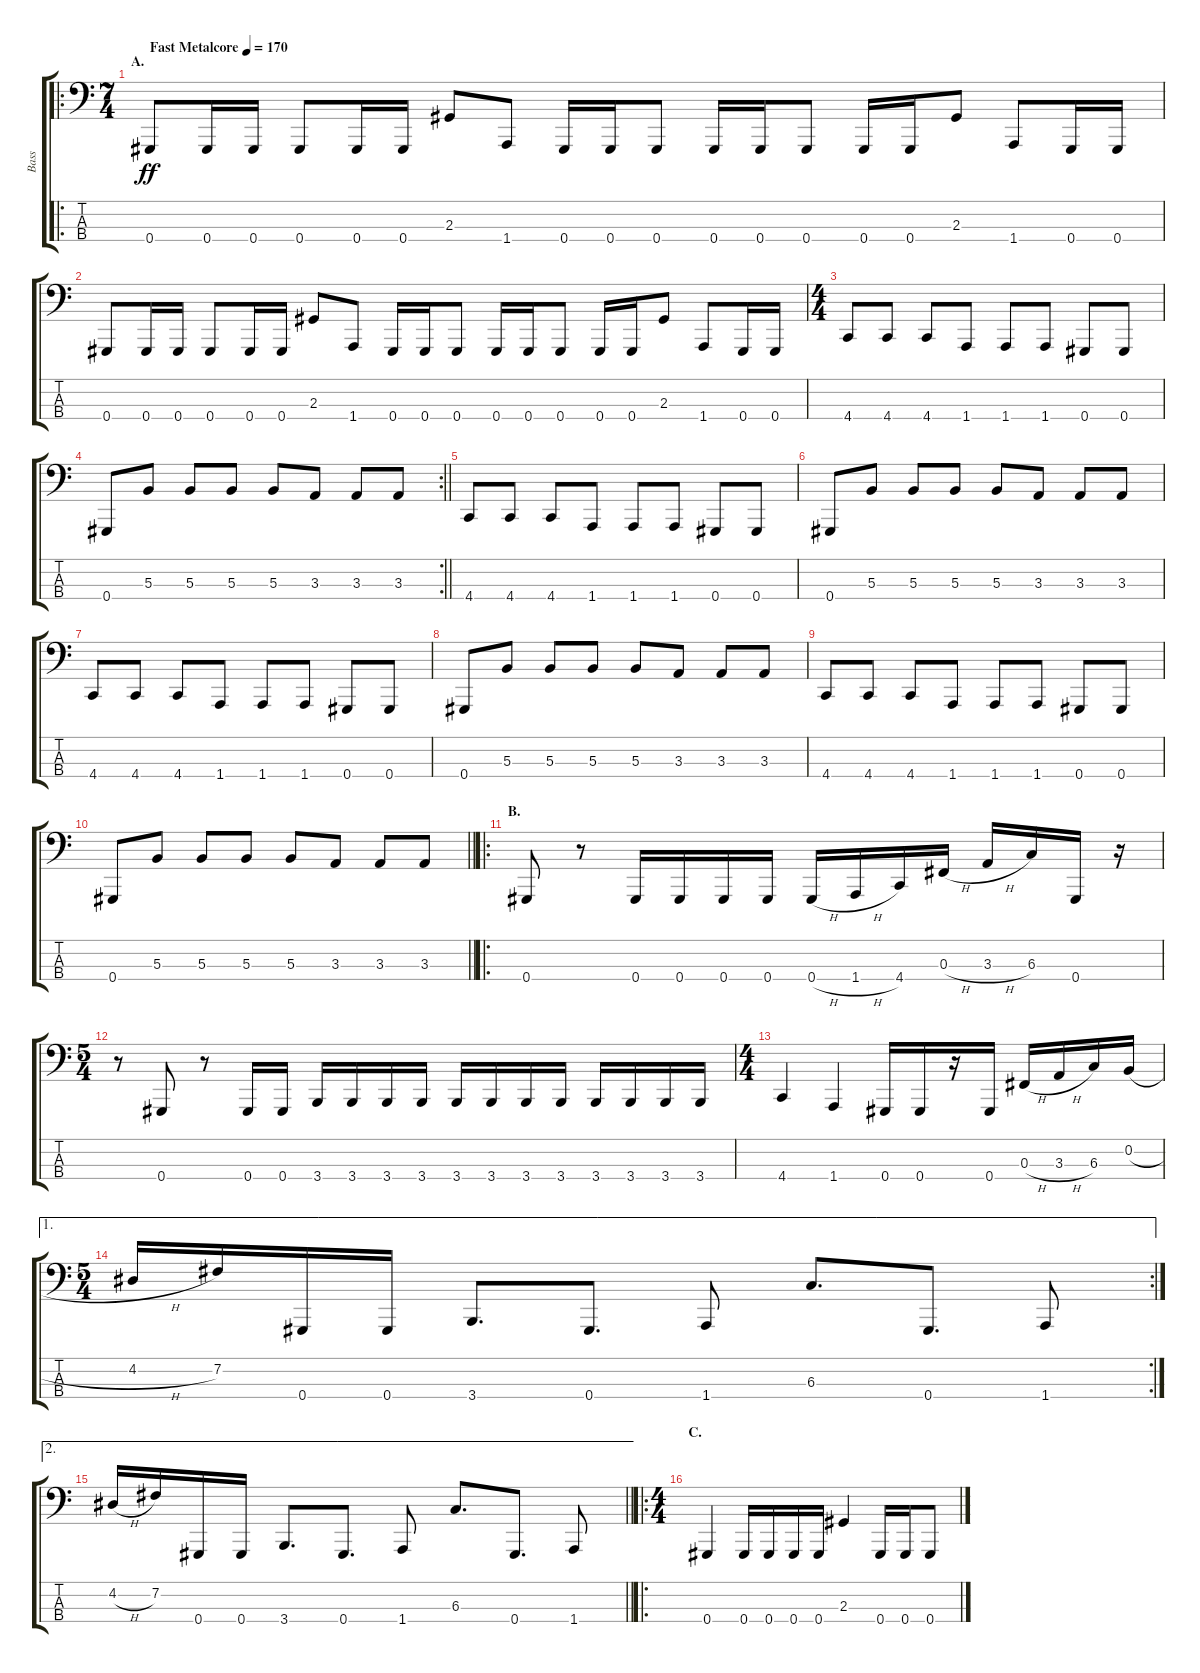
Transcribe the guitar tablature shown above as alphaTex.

\track ("Bass" "Bass") {instrument electricbasspick}
\staff {score tabs}
\tuning (E2 B1 Gb1 Ab0) {hide}
\ro
\ts (7 4)
\section ("" "A.")
\tempo (170 "Fast Metalcore")
\clef f4
\ks c
0.4.8{dy ff instrument electricbasspick} 0.4.16 0.4.16 0.4.8 0.4.16 0.4.16 2.3.8 1.4.8 0.4.16 0.4.16 0.4.8 0.4.16 0.4.16 0.4.8 0.4.16 0.4.16 2.3.8 1.4.8 0.4.16 0.4.16 |
0.4.8 0.4.16 0.4.16 0.4.8 0.4.16 0.4.16 2.3.8 1.4.8 0.4.16 0.4.16 0.4.8 0.4.16 0.4.16 0.4.8 0.4.16 0.4.16 2.3.8 1.4.8 0.4.16 0.4.16 |
\ts (4 4)
4.4.8 4.4.8 4.4.8 1.4.8 1.4.8 1.4.8 0.4.8 0.4.8 |
\rc 2
\barLineRight lightlight
0.4.8 5.3.8 5.3.8 5.3.8 5.3.8 3.3.8 3.3.8 3.3.8 |
\section ("" "")
4.4.8 4.4.8 4.4.8 1.4.8 1.4.8 1.4.8 0.4.8 0.4.8 |
0.4.8 5.3.8 5.3.8 5.3.8 5.3.8 3.3.8 3.3.8 3.3.8 |
4.4.8 4.4.8 4.4.8 1.4.8 1.4.8 1.4.8 0.4.8 0.4.8 |
0.4.8 5.3.8 5.3.8 5.3.8 5.3.8 3.3.8 3.3.8 3.3.8 |
4.4.8 4.4.8 4.4.8 1.4.8 1.4.8 1.4.8 0.4.8 0.4.8 |
\barLineRight lightlight
0.4.8 5.3.8 5.3.8 5.3.8 5.3.8 3.3.8 3.3.8 3.3.8 |
\ro
\section ("" "B.")
0.4.8 r.8 0.4.16 0.4.16 0.4.16 0.4.16 0.4{h}.16 1.4{h}.16 4.4.16 0.3{h}.16 3.3{h}.16 6.3.16 0.4.16 r.16 |
\ts (5 4)
r.8 0.4.8 r.8 0.4.16 0.4.16 3.4.16 3.4.16 3.4.16 3.4.16 3.4.16 3.4.16 3.4.16 3.4.16 3.4.16 3.4.16 3.4.16 3.4.16 |
\ts (4 4)
4.4.4 1.4.4 0.4.16 0.4.16 r.16 0.4.16 0.3{h}.16 3.3{h}.16 6.3.16 0.2{h}.16 |
\ae 1
\rc 2
\ts (5 4)
4.2{h}.16 7.2.16 0.4.16 0.4.16 3.4.8{d} 0.4.8{d} 1.4.8 6.3.8{d} 0.4.8{d} 1.4.8 |
\ae 2
\barLineRight lightlight
4.2{h}.16 7.2.16 0.4.16 0.4.16 3.4.8{d} 0.4.8{d} 1.4.8 6.3.8{d} 0.4.8{d} 1.4.8 |
\ro
\ts (4 4)
\section ("" "C.")
0.4.4 0.4.16 0.4.16 0.4.16 0.4.16 2.3.4 0.4.16 0.4.16 0.4.8
